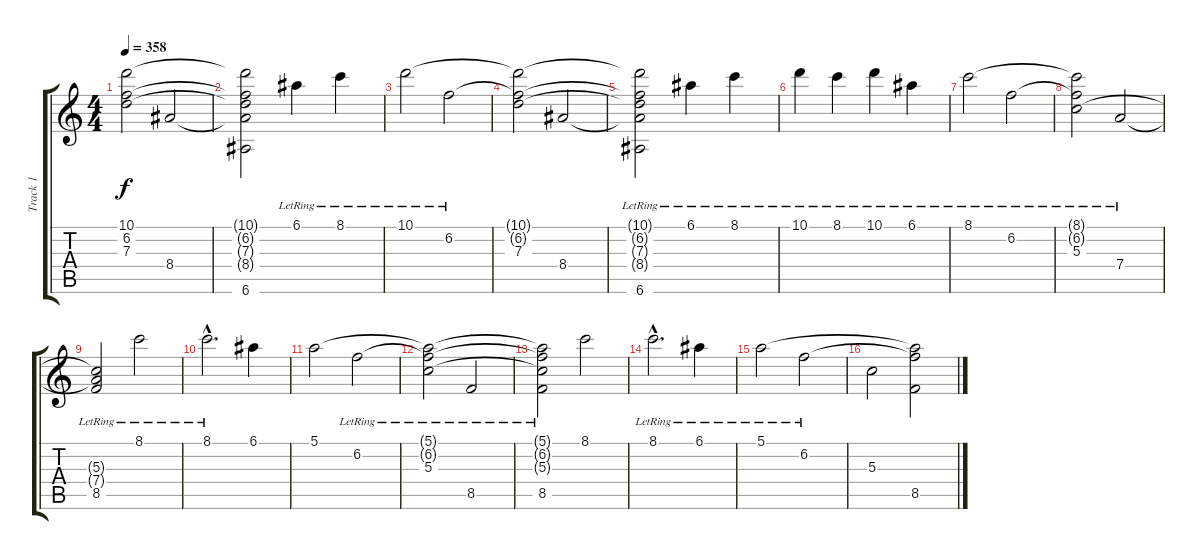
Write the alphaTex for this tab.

\track ("Track 1" "Track 1") {instrument acousticguitarnylon}
\staff {score tabs}
\tuning (E4 B3 G3 D3 A2 E2) {hide}
\ts (4 4)
\tempo 358
\clef g2
\ks c
(10.1{t} 6.2{t} 7.3).2{dy f} 8.4.2 |
(10.1{t} 6.2{t} 7.3{t} 8.4{t} 6.6).2 6.1{lr}.4 8.1{lr}.4 |
10.1{lr}.2 6.2{lr}.2 |
(10.1{t} 6.2{t} 7.3).2 8.4.2 |
(10.1{t} 6.2{t} 7.3{t} 8.4{t} 6.6{lr}).2 6.1{lr}.4 8.1{lr}.4 |
10.1{lr}.4 8.1{lr}.4 10.1{lr}.4 6.1{lr}.4 |
8.1{lr}.2 6.2{lr}.2 |
(8.1{t} 6.2{t} 5.3{lr}).2 7.4{lr}.2 |
(5.3{t} 7.4{t} 8.5{lr}).2 8.1{lr}.2 |
8.1{hac lr}.2{d} 6.1.4 |
5.1.2 6.2{lr}.2 |
(5.1{t} 6.2{t} 5.3{lr}).2 8.5{lr}.2 |
(5.1{t} 6.2{t} 5.3{t} 8.5{lr}).2 8.1.2 |
8.1{hac lr}.2{d} 6.1{lr}.4 |
5.1{lr}.2 6.2{lr}.2 |
5.3.2 (5.1{t} 6.2{t} 8.5).2
